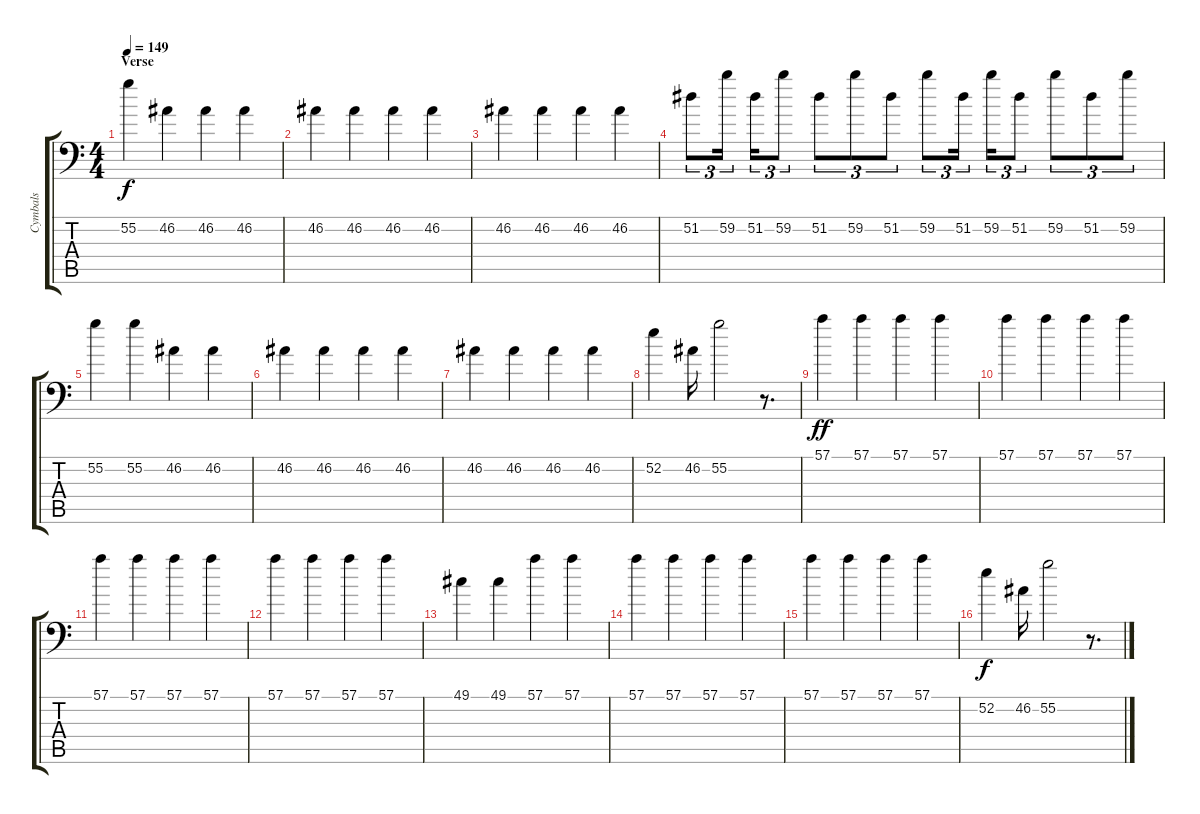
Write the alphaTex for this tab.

\track ("Cymbals" "Cymbals") {instrument acousticgrandpiano}
\staff {score tabs}
\tuning (C-1 C-1 C-1 C-1 C-1 C-1) {hide}
\ts (4 4)
\section ("" "Verse")
\tempo 149
\clef f4
\ks c
55.2.4{dy f} 46.2.4 46.2.4 46.2.4 |
46.2.4 46.2.4 46.2.4 46.2.4 |
46.2.4 46.2.4 46.2.4 46.2.4 |
51.2.8{tu (3 2)} 59.2.16{tu (3 2)} 51.2.16{tu (3 2)} 59.2.8{tu (3 2)} 51.2.8{tu (3 2)} 59.2.8{tu (3 2)} 51.2.8{tu (3 2)} 59.2.8{tu (3 2)} 51.2.16{tu (3 2)} 59.2.16{tu (3 2)} 51.2.8{tu (3 2)} 59.2.8{tu (3 2)} 51.2.8{tu (3 2)} 59.2.8{tu (3 2)} |
55.2.4 55.2.4 46.2.4 46.2.4 |
46.2.4 46.2.4 46.2.4 46.2.4 |
46.2.4 46.2.4 46.2.4 46.2.4 |
52.2.4 46.2.16 55.2.2 r.8{d} |
57.1.4{dy ff} 57.1.4 57.1.4 57.1.4 |
57.1.4 57.1.4 57.1.4 57.1.4 |
57.1.4 57.1.4 57.1.4 57.1.4 |
57.1.4 57.1.4 57.1.4 57.1.4 |
49.1.4 49.1.4 57.1.4 57.1.4 |
57.1.4 57.1.4 57.1.4 57.1.4 |
57.1.4 57.1.4 57.1.4 57.1.4 |
52.2.4{dy f} 46.2.16 55.2.2 r.8{d}
